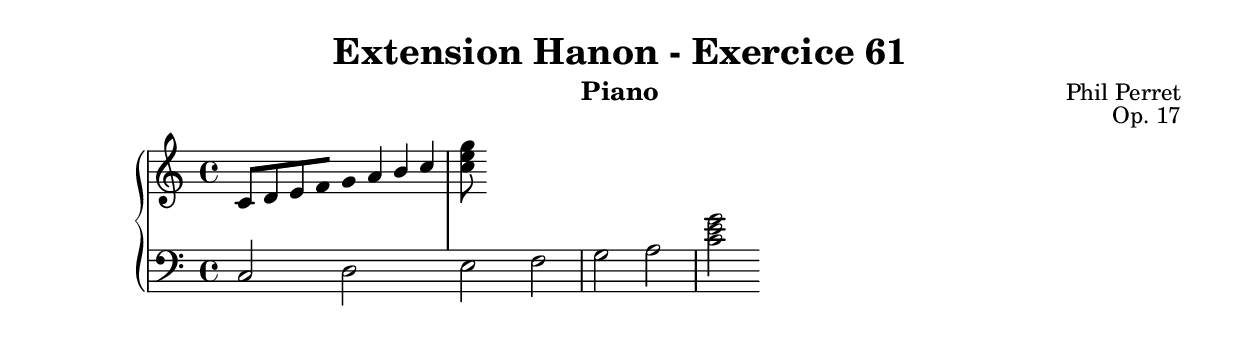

\paper{
  annotate-spacing = ##f
make-footer = ##f
top-margin = 0.8\in
bottom-margin = 0.8\in
  
  
  ragged-bottom = ##f
  ragged-bottom-last = ##f
}

%{
  Partition produite avec RLily et Lilypond
%}
\version "2.18.2"


\header {
  title = "Extension Hanon - Exercice 61"
  
  composer = "Phil Perret"
  opus = "Op. 17"
  
  instrument = "Piano"
}


\score{
  \new PianoStaff \with {
    \override StaffGrouper.staff-staff-spacing = #'(
      (basic-distance . 3)
      (padding . 3))
  }
  <<
  \new Staff {
  
  \clef treble
  \relative c' {
    \time 4/4
    \override Fingering.direction = #UP
    c8 d e  \hide Stem  f g  \undo \hide Stem  a b c <c e g>
  }
}

  \new Staff {
  
  \clef bass
  \relative c {
    \time 4/4
    \override Fingering.direction = #DOWN
    c2 d  \hide Staff.BarLine  | e f  \undo \hide Staff.BarLine  | g a <c e g>
  }
}

>>

  \layout{
  }
}
